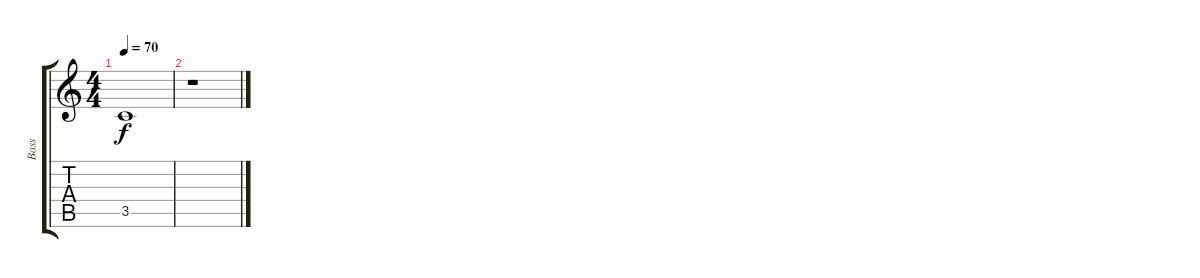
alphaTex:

\track ("Bass" "Bass") {instrument electricbassfinger}
\staff {score tabs}
\tuning (E4 B3 G3 D3 A2 E2) {hide}
\ts (4 4)
\tempo 70
\clef g2
\ks c
3.5.1{dy f} |
r.1
